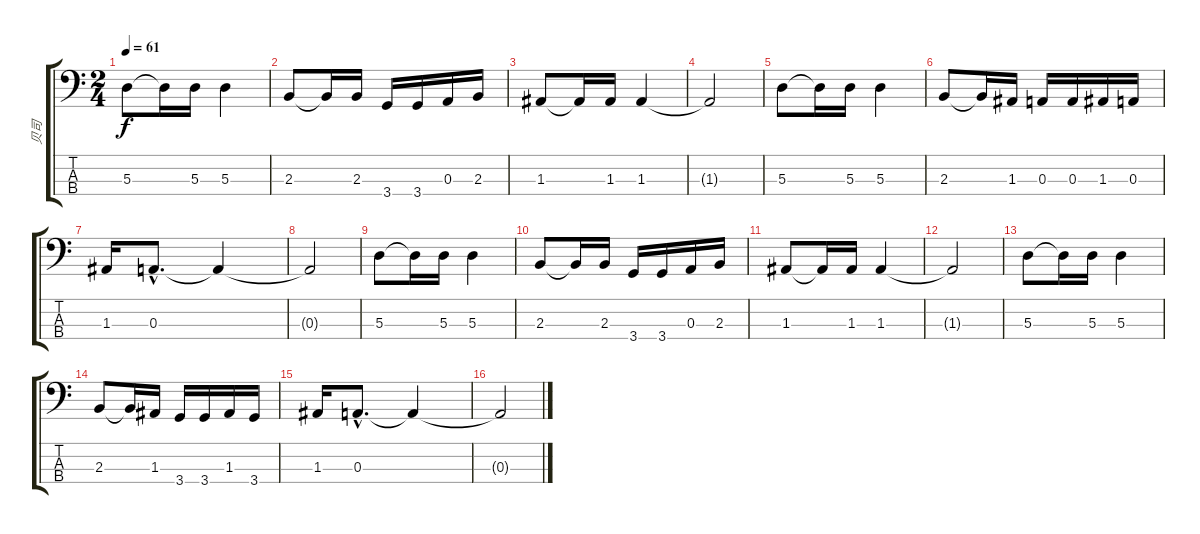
\track ("贝司" "贝司") {instrument electricbasspick}
\staff {score tabs}
\tuning (G2 D2 A1 E1) {hide}
\ts (2 4)
\tempo 61
\clef f4
\ks c
5.3.8{dy f} 5.3{t}.16 5.3.16 5.3.4 |
2.3.8 2.3{t}.16 2.3.16 3.4.16 3.4.16 0.3.16 2.3.16 |
1.3.8 1.3{t}.16 1.3.16 1.3.4 |
1.3{t}.2 |
5.3.8 5.3{t}.16 5.3.16 5.3.4 |
2.3.8 2.3{t}.16 1.3.16 0.3.16 0.3.16 1.3.16 0.3.16 |
1.3.16 0.3{hac}.8{d} 0.3{t}.4 |
0.3{t}.2 |
5.3.8 5.3{t}.16 5.3.16 5.3.4 |
2.3.8 2.3{t}.16 2.3.16 3.4.16 3.4.16 0.3.16 2.3.16 |
1.3.8 1.3{t}.16 1.3.16 1.3.4 |
1.3{t}.2 |
5.3.8 5.3{t}.16 5.3.16 5.3.4 |
2.3.8 2.3{t}.16 1.3.16 3.4.16 3.4.16 1.3.16 3.4.16 |
1.3.16 0.3{hac}.8{d} 0.3{t}.4 |
0.3{t}.2
